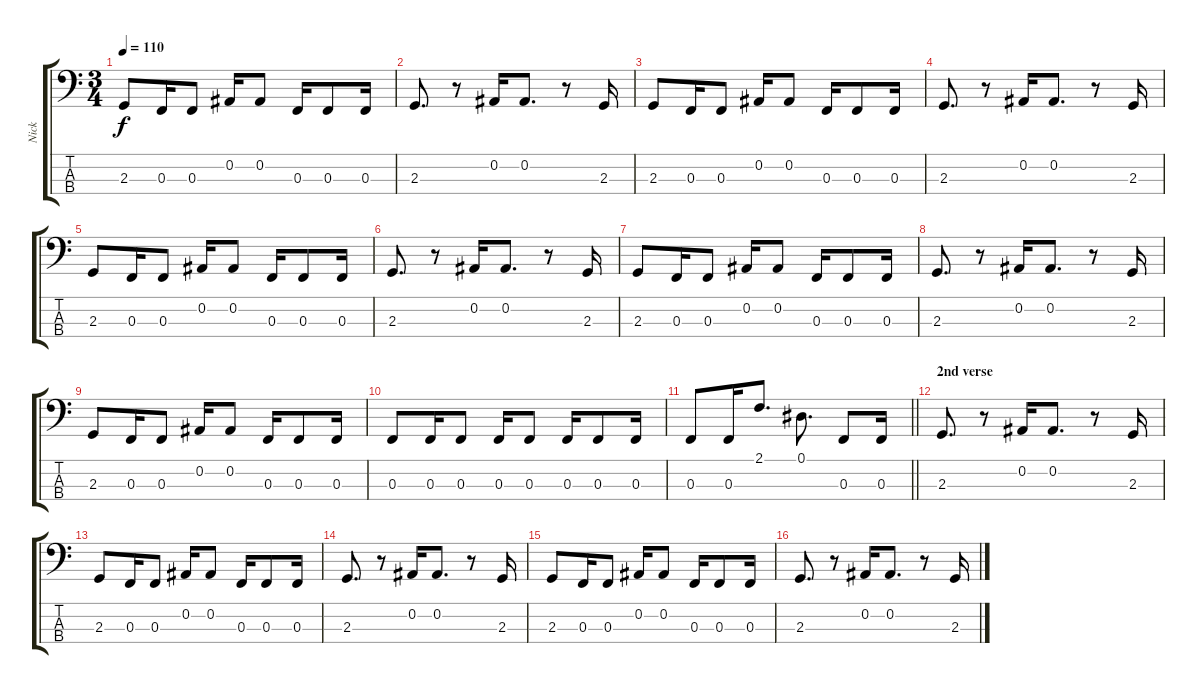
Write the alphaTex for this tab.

\track ("Nick" "Nick") {instrument electricbasspick}
\staff {score tabs}
\tuning (Eb2 Bb1 F1 C1) {hide}
\ts (3 4)
\tempo 110
\clef f4
\ks c
2.3.8{dy f} 0.3.16 0.3.8 0.2.16 0.2.8 0.3.16 0.3.8 0.3.16 |
2.3.8{d} r.8 0.2.16 0.2.8{d} r.8 2.3.16 |
2.3.8 0.3.16 0.3.8 0.2.16 0.2.8 0.3.16 0.3.8 0.3.16 |
2.3.8{d} r.8 0.2.16 0.2.8{d} r.8 2.3.16 |
2.3.8 0.3.16 0.3.8 0.2.16 0.2.8 0.3.16 0.3.8 0.3.16 |
2.3.8{d} r.8 0.2.16 0.2.8{d} r.8 2.3.16 |
2.3.8 0.3.16 0.3.8 0.2.16 0.2.8 0.3.16 0.3.8 0.3.16 |
2.3.8{d} r.8 0.2.16 0.2.8{d} r.8 2.3.16 |
2.3.8 0.3.16 0.3.8 0.2.16 0.2.8 0.3.16 0.3.8 0.3.16 |
0.3.8 0.3.16 0.3.8 0.3.16 0.3.8 0.3.16 0.3.8 0.3.16 |
\barLineRight lightlight
0.3.8 0.3.16 2.1.8{d} 0.1.8{d} 0.3.8 0.3.16 |
\section ("" "2nd verse")
2.3.8{d} r.8 0.2.16 0.2.8{d} r.8 2.3.16 |
2.3.8 0.3.16 0.3.8 0.2.16 0.2.8 0.3.16 0.3.8 0.3.16 |
2.3.8{d} r.8 0.2.16 0.2.8{d} r.8 2.3.16 |
2.3.8 0.3.16 0.3.8 0.2.16 0.2.8 0.3.16 0.3.8 0.3.16 |
2.3.8{d} r.8 0.2.16 0.2.8{d} r.8 2.3.16
